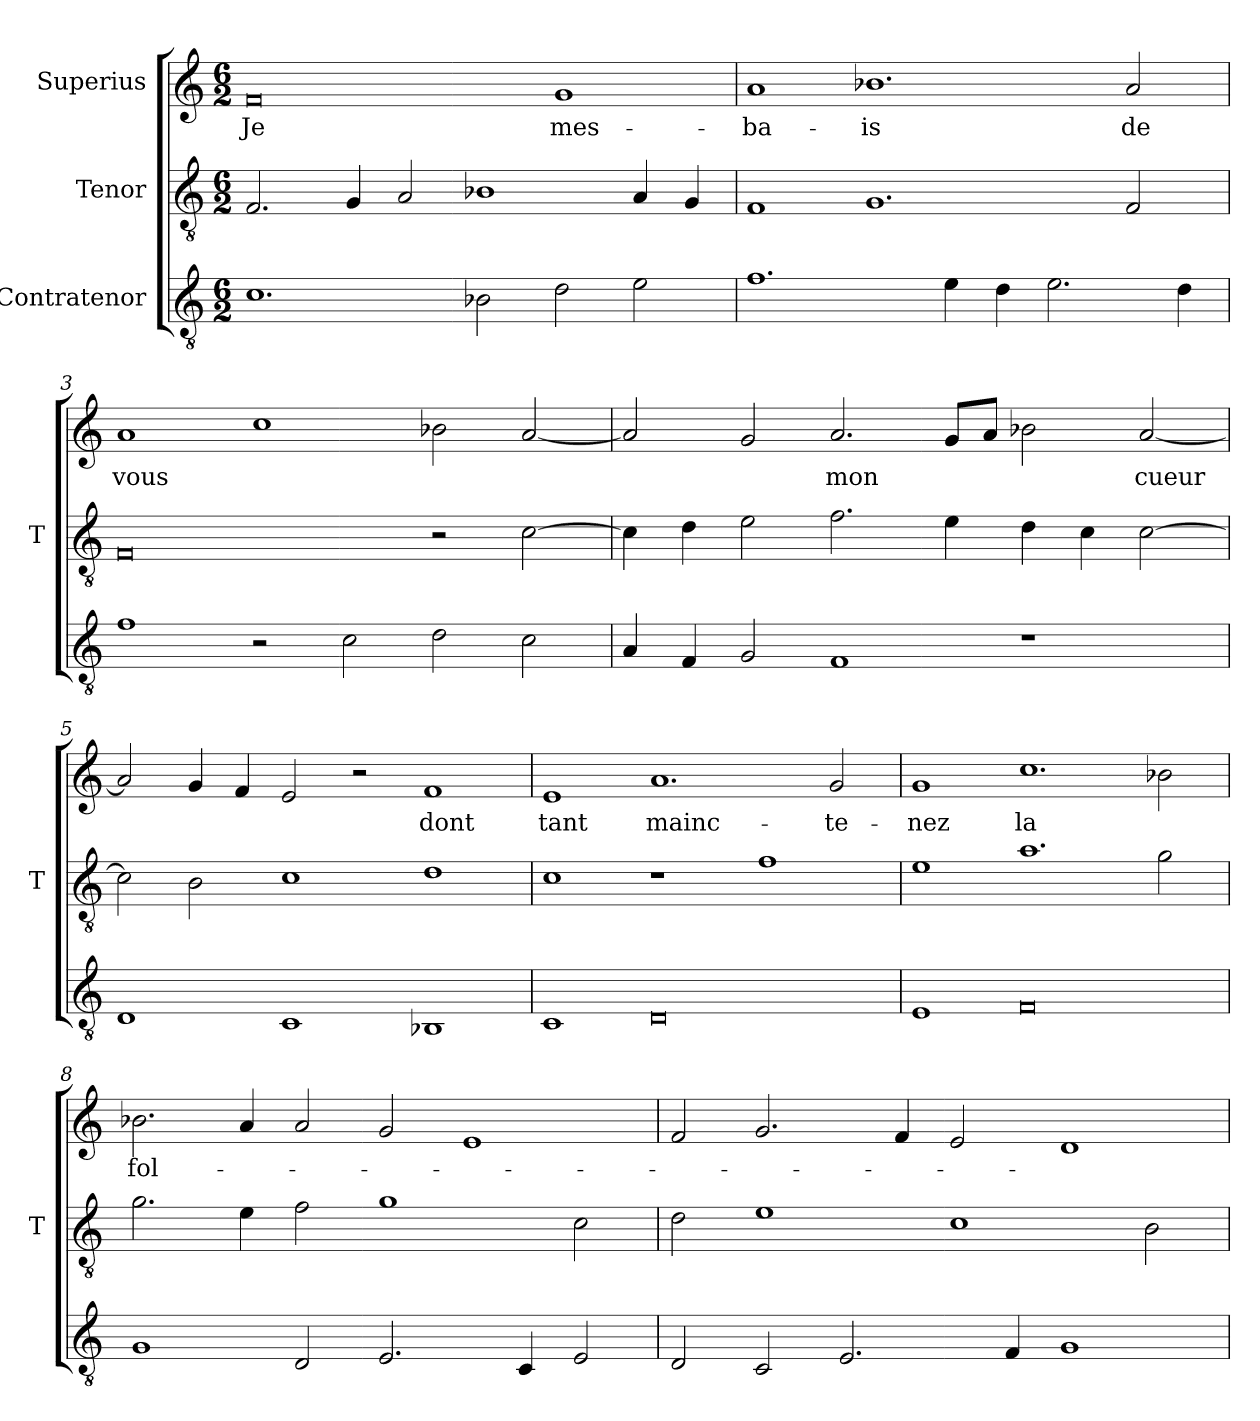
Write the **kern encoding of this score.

**kern	**kern	**kern	**text
*part3	*part2	*part1	*part1
*staff3	*staff2	*staff1	*staff1
*I"Contratenor	*I"Tenor	*I"Superius	*
*	*I'T	*	*
*clefGv2	*clefGv2	*clefG2	*
*M6/2	*M6/2	*M6/2	*
=1	=1	=1	=1
1.c	2.F	0f	-Je
.	4G	.	.
.	2A	.	.
2B-X	1B-X	.	.
2d	.	1g	mes-
2e	4A	.	.
.	4G	.	.
=2	=2	=2	=2
1.f	1F	1a	-ba-
.	1.G	1.b-X	-is
4e	.	.	.
4d	.	.	.
2.e	.	.	.
.	2F	2a	-de
4d	.	.	.
=3	=3	=3	=3
1f	0F	1a	-vous
2r	.	1cc	.
2c	.	.	.
2d	2r	2b-X	.
2c	[2c	[2a	.
=4	=4	=4	=4
4A	4c]	2a]	.
4F	4d	.	.
2G	2e	2g	.
1F	2.f	2.a	-mon
.	4e	8g/L	.
.	.	8a/J	.
1r	4d	2b-X	.
.	4c	.	.
.	[2c	[2a	-cueur
=5	=5	=5	=5
1D	2c]	2a]	.
.	2B	4g	.
.	.	4f	.
1C	1c	2e	.
.	.	2r	.
1BB-X	1d	1f	-dont
=6	=6	=6	=6
1C	1c	1e	-tant
0D	1r	1.a	mainc-
.	1f	.	.
.	.	2g	-te-
=7	=7	=7	=7
1E	1e	1g	-nez
0F	1.a	1.cc	-la
.	2g	2b-X	.
=8	=8	=8	=8
1G	2.g	2.b-X	fol-
.	4e	4a	.
2D	2f	2a	.
2.E	1g	2g	.
.	.	1e	.
4C	.	.	.
2E	2c	.	.
=9	=9	=9	=9
2D	2d	2f	.
2C	1e	2.g	.
2.E	.	.	.
.	.	4f	.
.	1c	2e	.
4F	.	.	.
1G	.	1d	.
.	2B	.	.
=	=	=	=
*-	*-	*-	*-
